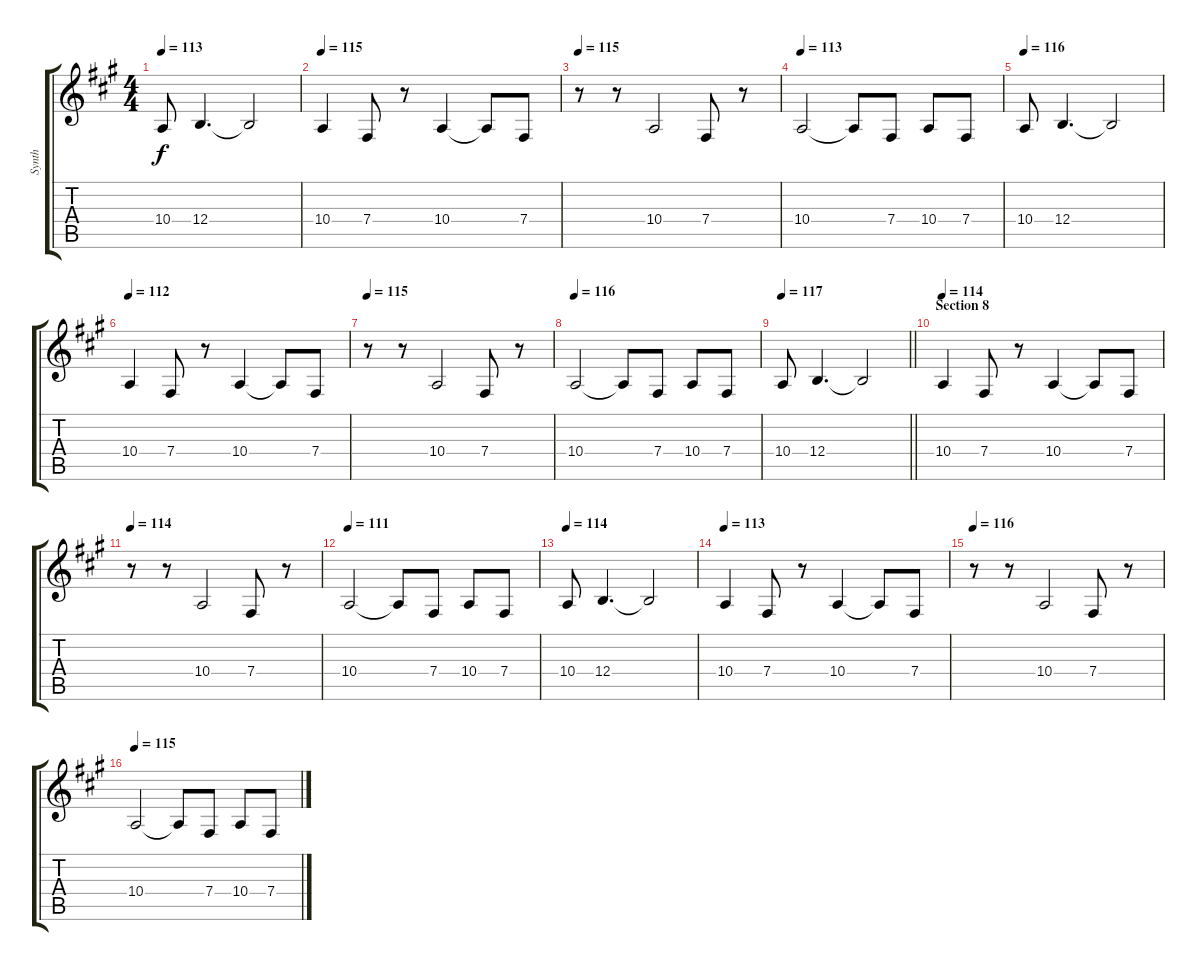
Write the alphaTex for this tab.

\track ("Synth" "Synth") {instrument stringensemble1}
\staff {score tabs}
\tuning (B3 Ab3 E3 B2 Gb2 B1) {hide}
\ts (4 4)
\tempo 113
\clef g2
\ks f#minor
10.4.8{dy f} 12.4.4{d} 12.4{t}.2 |
\tempo 115
10.4.4 7.4.8 r.8 10.4.4 10.4{t}.8 7.4.8 |
\tempo 115
r.8 r.8 10.4.2 7.4.8 r.8 |
\tempo 113
10.4.2 10.4{t}.8 7.4.8 10.4.8 7.4.8 |
\tempo 116
10.4.8 12.4.4{d} 12.4{t}.2 |
\tempo 112
10.4.4 7.4.8 r.8 10.4.4 10.4{t}.8 7.4.8 |
\tempo 115
r.8 r.8 10.4.2 7.4.8 r.8 |
\tempo 116
10.4.2 10.4{t}.8 7.4.8 10.4.8 7.4.8 |
\tempo 117
\barLineRight lightlight
10.4.8 12.4.4{d} 12.4{t}.2 |
\section ("" "Section 8")
\tempo 114
10.4.4 7.4.8 r.8 10.4.4 10.4{t}.8 7.4.8 |
\tempo 114
r.8 r.8 10.4.2 7.4.8 r.8 |
\tempo 111
10.4.2 10.4{t}.8 7.4.8 10.4.8 7.4.8 |
\tempo 114
10.4.8 12.4.4{d} 12.4{t}.2 |
\tempo 113
10.4.4 7.4.8 r.8 10.4.4 10.4{t}.8 7.4.8 |
\tempo 116
r.8 r.8 10.4.2 7.4.8 r.8 |
\tempo 115
10.4.2 10.4{t}.8 7.4.8 10.4.8 7.4.8
